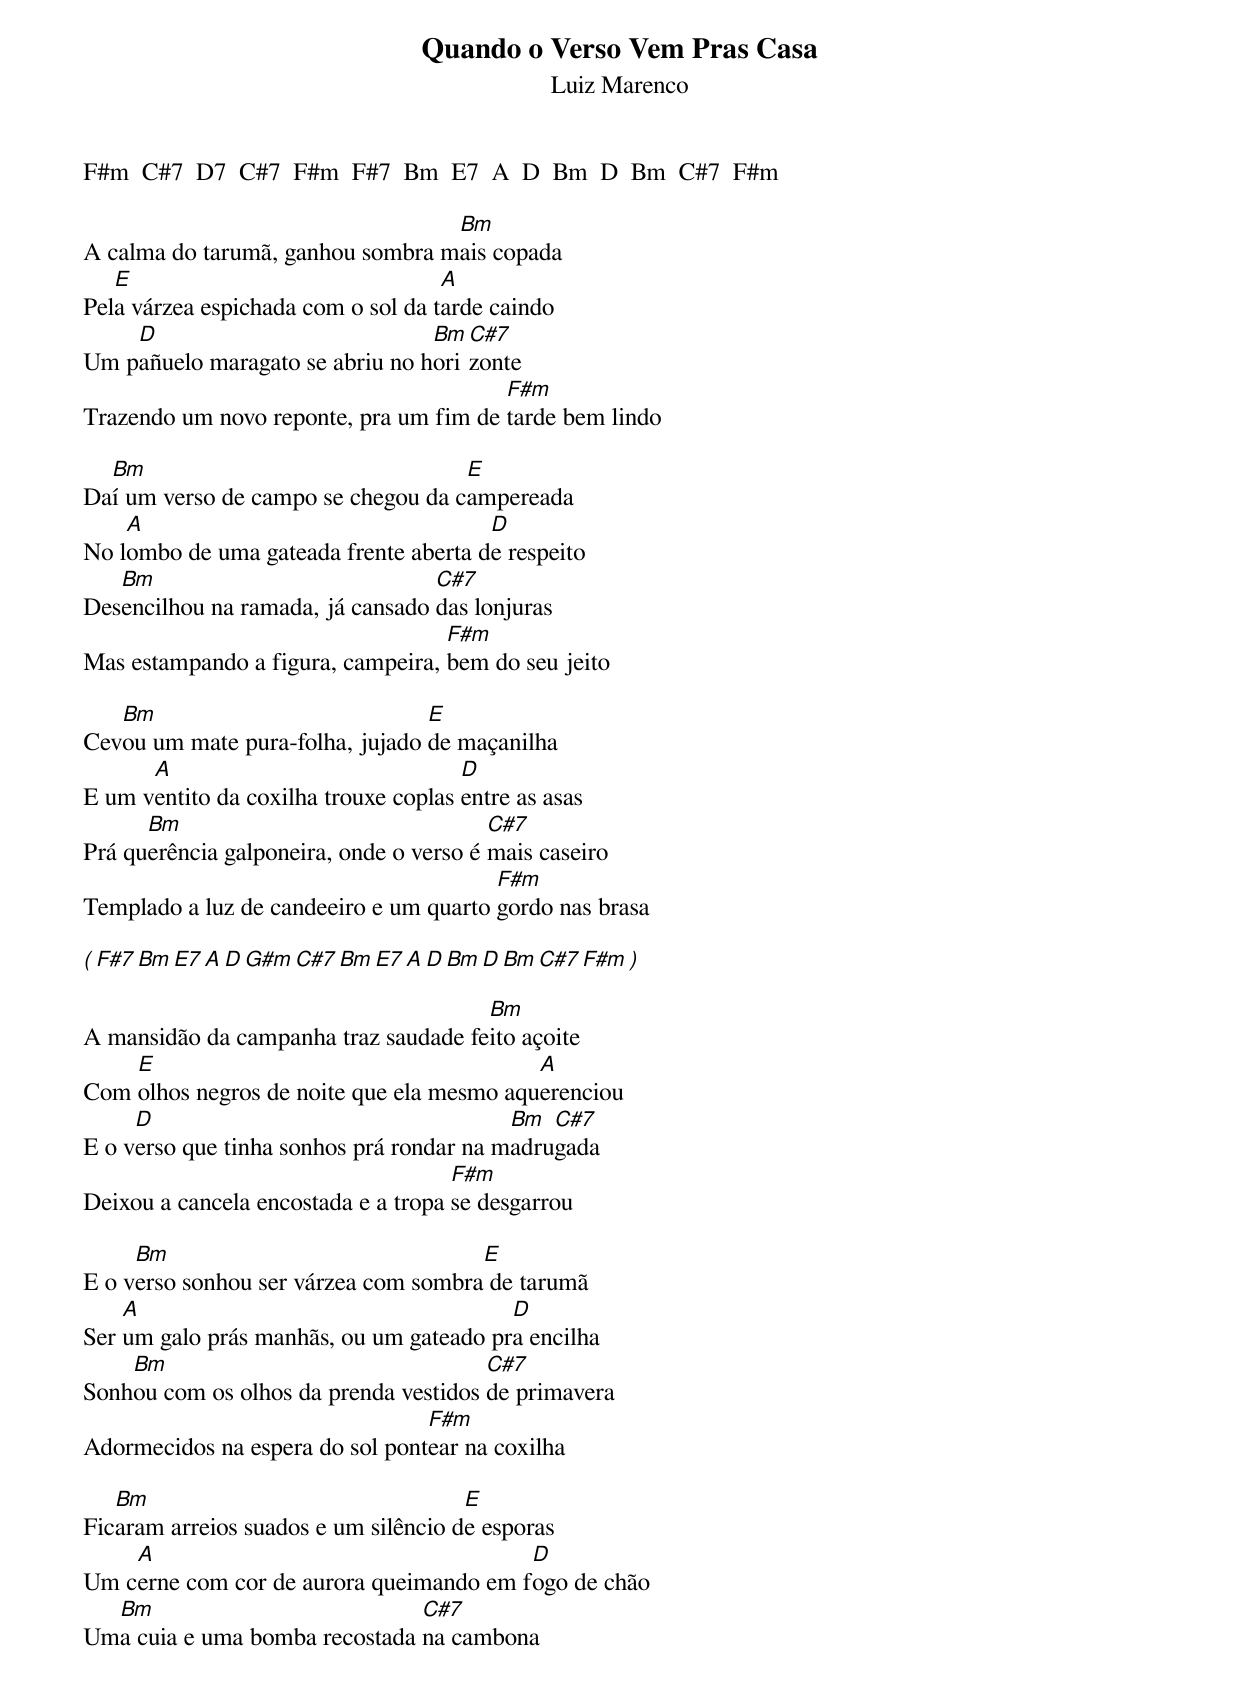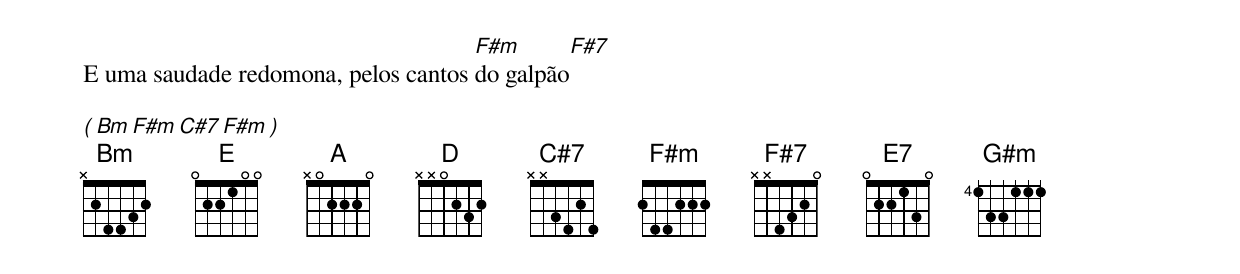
Quando o Verso Vem Pras Casa
Luiz Marenco


F#m  C#7  D7  C#7  F#m  F#7  Bm  E7  A  D  Bm  D  Bm  C#7  F#m

                                  Bm
A calma do tarumã, ganhou sombra mais copada
   E                                A
Pela várzea espichada com o sol da tarde caindo
    D                            Bm C#7
Um pañuelo maragato se abriu no horizonte
                                        F#m
Trazendo um novo reponte, pra um fim de tarde bem lindo

  Bm                                E
Daí um verso de campo se chegou da campereada
    A                                  D
No lombo de uma gateada frente aberta de respeito
   Bm                             C#7
Desencilhou na ramada, já cansado das lonjuras
                                   F#m
Mas estampando a figura, campeira, bem do seu jeito

   Bm                            E
Cevou um mate pura-folha, jujado de maçanilha
      A                               D
E um ventito da coxilha trouxe coplas entre as asas
      Bm                                 C#7
Prá querência galponeira, onde o verso é mais caseiro
                                        F#m
Templado a luz de candeeiro e um quarto gordo nas brasa

( F#7  Bm  E7  A  D  G#m  C#7  Bm  E7  A  D  Bm  D  Bm  C#7  F#m )

                                      Bm
A mansidão da campanha traz saudade feito açoite
    E                                      A
Com olhos negros de noite que ela mesmo aquerenciou
     D                                    Bm  C#7
E o verso que tinha sonhos prá rondar na madrugada
                                     F#m
Deixou a cancela encostada e a tropa se desgarrou

     Bm                               E
E o verso sonhou ser várzea com sombra de tarumã
    A                                    D
Ser um galo prás manhãs, ou um gateado pra encilha
    Bm                                 C#7
Sonhou com os olhos da prenda vestidos de primavera
                                 F#m
Adormecidos na espera do sol pontear na coxilha

   Bm                                 E
Ficaram arreios suados e um silêncio de esporas
    A                                    D
Um cerne com cor de aurora queimando em fogo de chão
  Bm                           C#7
Uma cuia e uma bomba recostada na cambona
                                     F#m        F#7
E uma saudade redomona, pelos cantos do galpão

( Bm  F#m  C#7  F#m )
